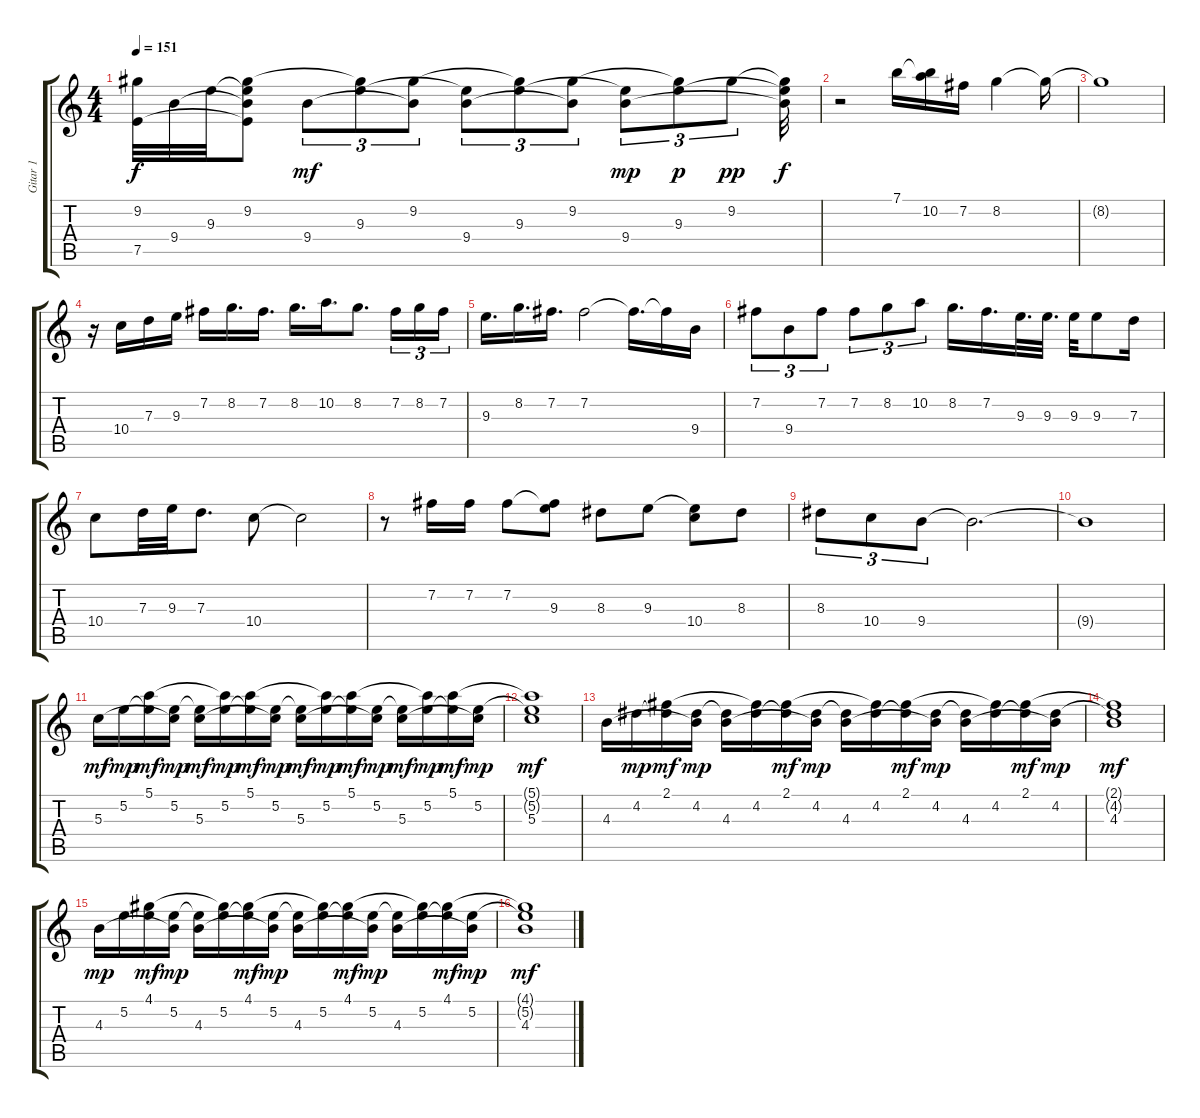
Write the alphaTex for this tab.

\track ("Gitar 1" "Gitar 1") {instrument acousticguitarnylon}
\staff {score tabs}
\tuning (E4 B3 G3 D3 A2 E2) {hide}
\ts (4 4)
\tempo 151
\clef g2
\ks c
(9.2{t} 7.5).32{dy f} 9.4.32 9.3.32 (9.2 9.3{t} 9.4{t} 7.5{t}).8 9.4.8{tu (3 2) dy mf} (9.2{t} 9.3).8{tu (3 2)} (9.2 9.4{t}).8{tu (3 2)} (9.3{t} 9.4).8{tu (3 2)} (9.2{t} 9.3).8{tu (3 2)} (9.2 9.4{t}).8{tu (3 2)} (9.3{t} 9.4).8{tu (3 2) dy mp} (9.2{t} 9.3).8{tu (3 2) dy p} 9.2.8{tu (3 2) dy pp} (9.2{t} 9.3{t} 9.4{t}).32{dy f} |
r.2 7.1.16 (7.1{t} 10.2).16 7.2.16 8.2.4 8.2{t}.16 |
8.2{t}.1 |
r.16 10.4.16 7.3.16 9.3.16 7.2.16 8.2.16{d} 7.2.16{d} 8.2.16{d} 10.2.16{d} 8.2.8{d} 7.2.16{tu (3 2)} 8.2.16{tu (3 2)} 7.2.16{tu (3 2)} |
9.3.16{d} 8.2.16{d} 7.2.16{d} 7.2.2 7.2{t}.16{d} 7.2{t}.16 9.4.16 |
7.2.8{tu (3 2)} 9.4.8{tu (3 2)} 7.2.8{tu (3 2)} 7.2.8{tu (3 2)} 8.2.8{tu (3 2)} 10.2.8{tu (3 2)} 8.2.16{d} 7.2.16{d} 9.3.32{d} 9.3.32{d} 9.3.32 9.3.8 7.3.16 |
10.4.8 7.3.32 9.3.32 7.3.8{d} 10.4.8 10.4{t}.2 |
r.8 7.2.16 7.2.16 7.2.8 (7.2{t} 9.3).8 8.3.8 9.3.8 (9.3{t} 10.4).8 8.3.8 |
8.3.8{tu (3 2)} 10.4.8{tu (3 2)} 9.4.8{tu (3 2)} 9.4{t}.2{d} |
9.4{t}.1 |
5.3.16{dy mf} 5.2.16{dy mp} (5.1 5.2{t}).16{dy mf} (5.2 5.3{t}).16{dy mp} (5.2{t} 5.3).16{dy mf} (5.1{t} 5.2).16{dy mp} (5.1 5.2{t}).16{dy mf} (5.2 5.3{t}).16{dy mp} (5.2{t} 5.3).16{dy mf} (5.1{t} 5.2).16{dy mp} (5.1 5.2{t}).16{dy mf} (5.2 5.3{t}).16{dy mp} (5.2{t} 5.3).16{dy mf} (5.1{t} 5.2).16{dy mp} (5.1 5.2{t}).16{dy mf} (5.2 5.3{t}).16{dy mp} |
(5.1{t} 5.2{t} 5.3).1{dy mf} |
4.3.16 4.2.16{dy mp} (2.1 4.2{t}).16{dy mf} (4.2 4.3{t}).16{dy mp} (4.2{t} 4.3).16 (2.1{t} 4.2).16 (2.1 4.2{t}).16{dy mf} (4.2 4.3{t}).16{dy mp} (4.2{t} 4.3).16 (2.1{t} 4.2).16 (2.1 4.2{t}).16{dy mf} (4.2 4.3{t}).16{dy mp} (4.2{t} 4.3).16 (2.1{t} 4.2).16 (2.1 4.2{t}).16{dy mf} (4.2 4.3{t}).16{dy mp} |
(2.1{t} 4.2{t} 4.3).1{dy mf} |
4.3.16{dy mp} 5.2.16 (4.1 5.2{t}).16{dy mf} (5.2 4.3{t}).16{dy mp} (5.2{t} 4.3).16 (4.1{t} 5.2).16 (4.1 5.2{t}).16{dy mf} (5.2 4.3{t}).16{dy mp} (5.2{t} 4.3).16 (4.1{t} 5.2).16 (4.1 5.2{t}).16{dy mf} (5.2 4.3{t}).16{dy mp} (5.2{t} 4.3).16 (4.1{t} 5.2).16 (4.1 5.2{t}).16{dy mf} (5.2 4.3{t}).16{dy mp} |
(4.1{t} 5.2{t} 4.3).1{dy mf}
